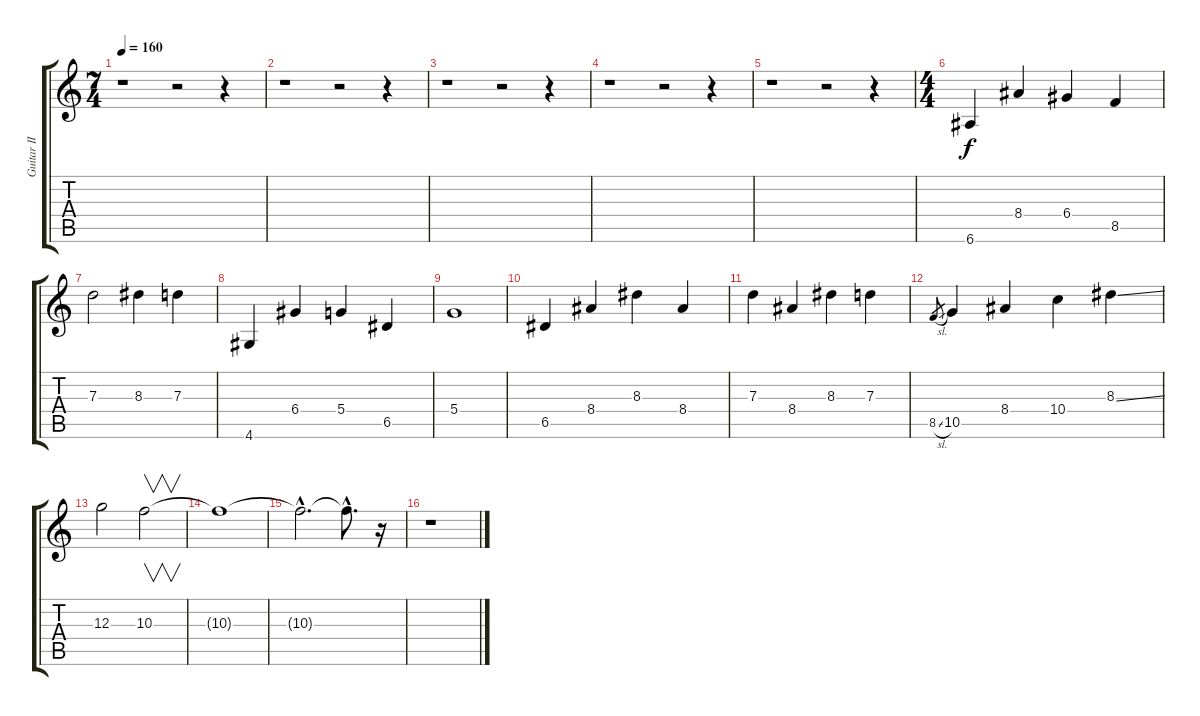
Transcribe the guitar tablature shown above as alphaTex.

\track ("Guitar II" "Guitar II") {instrument overdrivenguitar}
\staff {score tabs}
\tuning (E4 B3 G3 D3 A2 E2) {hide}
\ts (7 4)
\tempo 160
\clef g2
\ks c
r.1{dy f} r.2 r.4 |
r.1 r.2 r.4 |
r.1 r.2 r.4 |
r.1 r.2 r.4 |
r.1 r.2 r.4 |
\ts (4 4)
6.6.4 8.4.4 6.4.4 8.5.4 |
7.3.2 8.3.4 7.3.4 |
4.6.4 6.4.4 5.4.4 6.5.4 |
5.4.1 |
6.5.4 8.4.4 8.3.4 8.4.4 |
7.3.4 8.4.4 8.3.4 7.3.4 |
8.5{sl}.8{gr} 10.5.4 8.4.4 10.4.4 8.3{ss}.4 |
12.3.2 10.3.2{v} |
10.3{t}.1 |
10.3{hac t}.2{d} 10.3{hac t}.8{d} r.16 |
r.1
